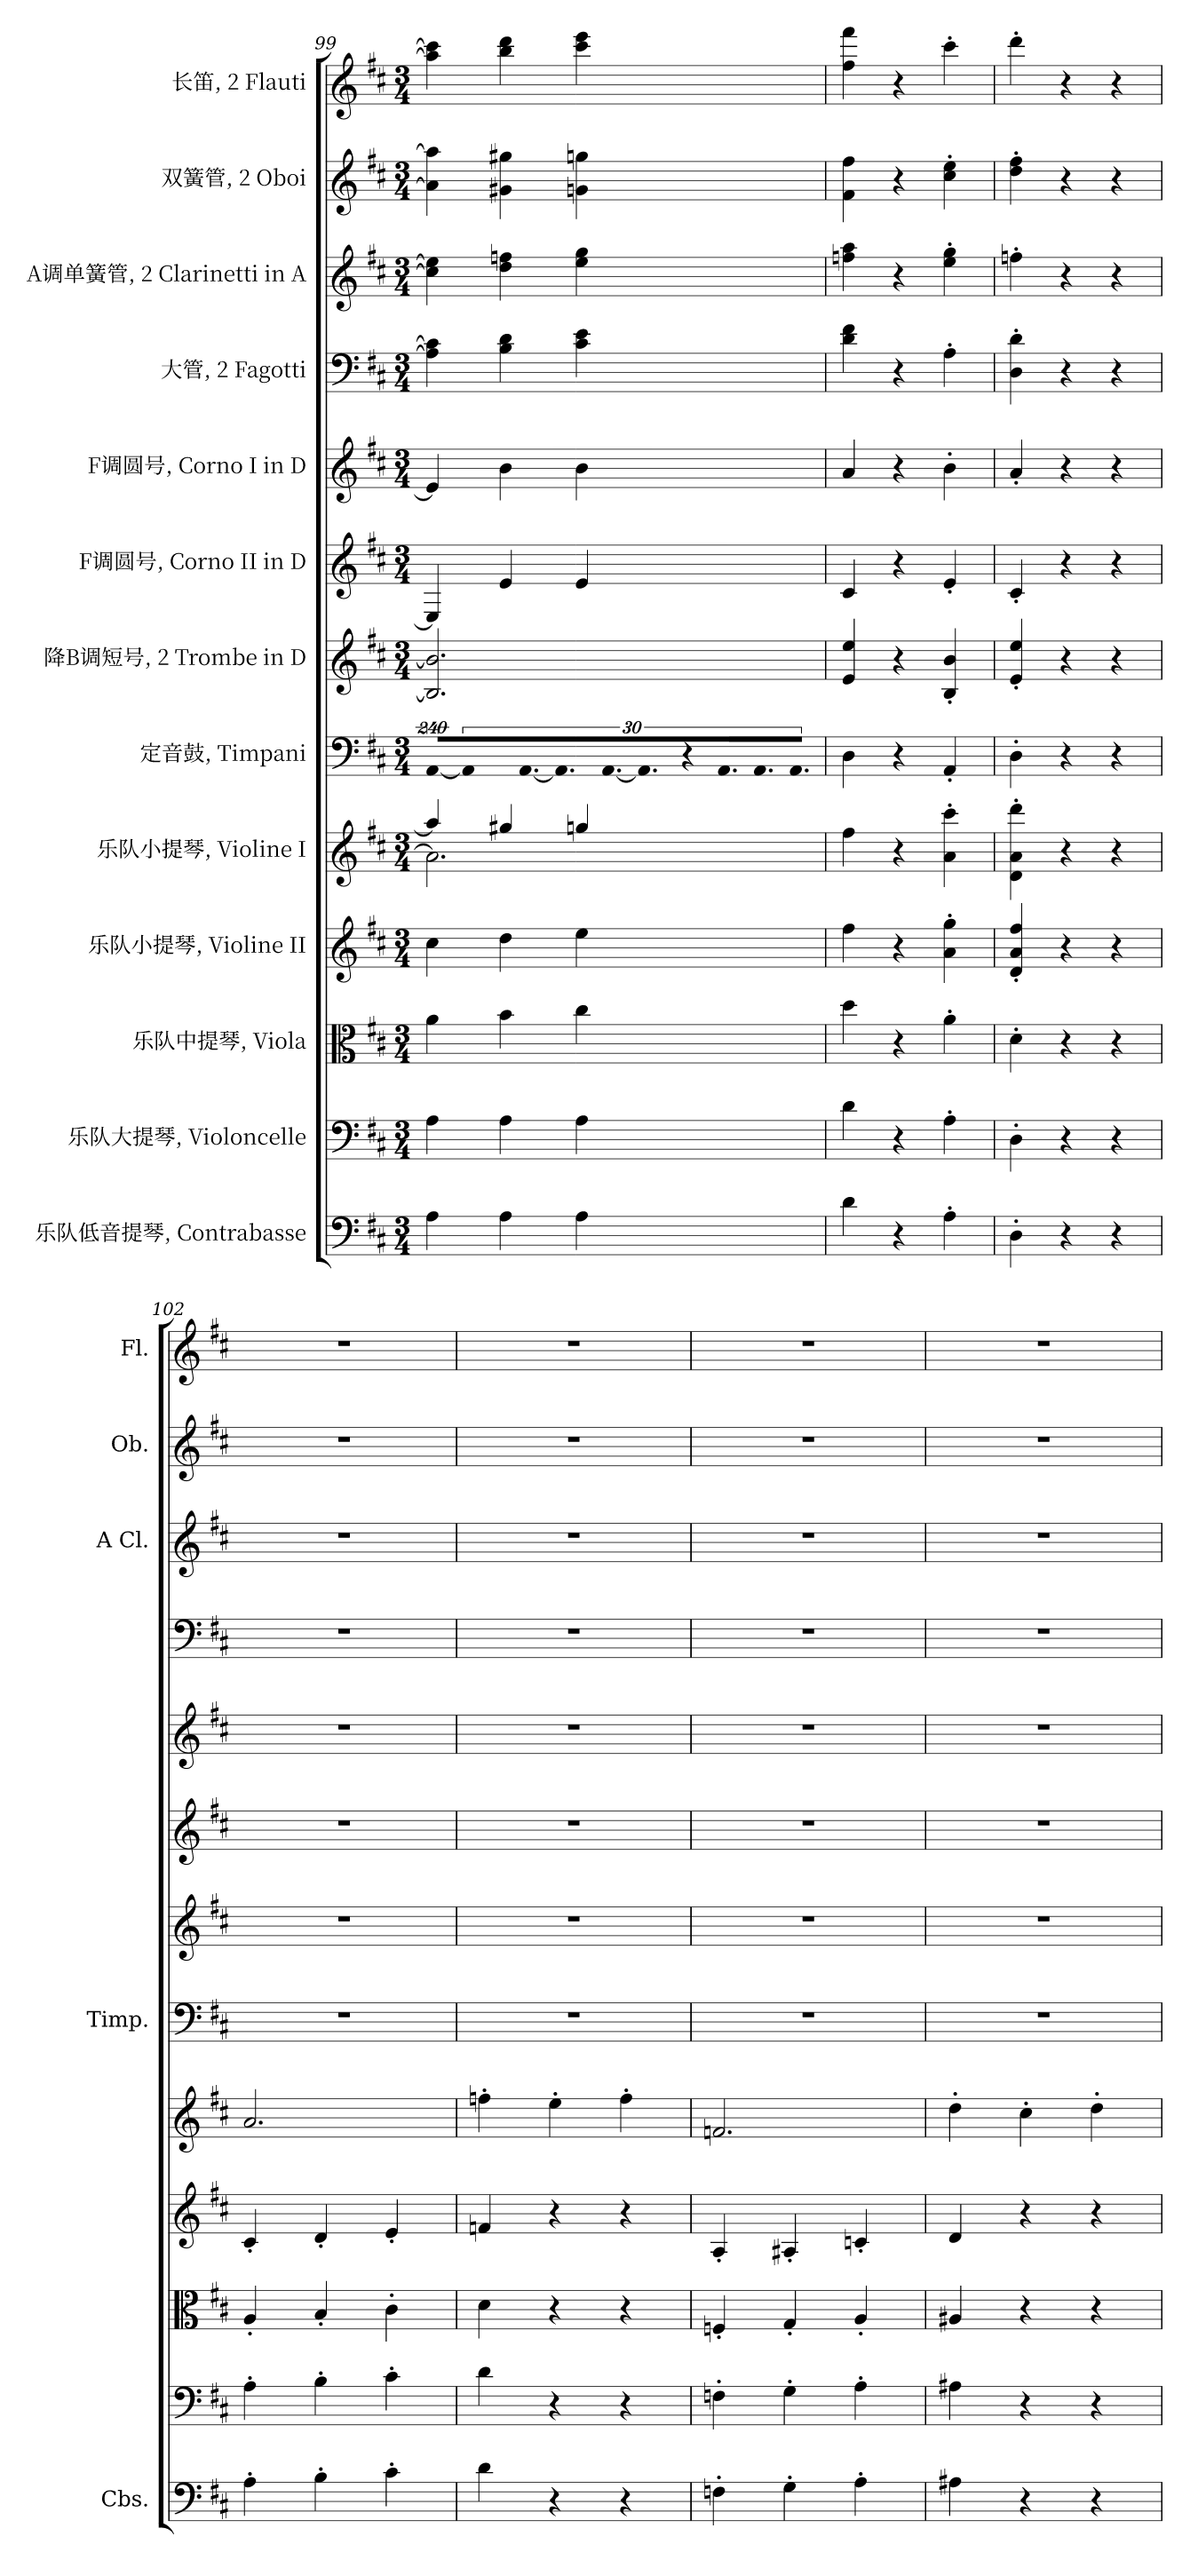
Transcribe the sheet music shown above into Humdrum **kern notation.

**kern	**kern	**kern	**kern	**kern	**kern	**kern	**kern	**kern	**kern	**kern	**kern	**kern
*part13	*part12	*part11	*part10	*part9	*part8	*part7	*part6	*part5	*part4	*part3	*part2	*part1
*staff13	*staff12	*staff11	*staff10	*staff9	*staff8	*staff7	*staff6	*staff5	*staff4	*staff3	*staff2	*staff1
*I"乐队低音提琴, Contrabasse	*I"乐队大提琴, Violoncelle	*I"乐队中提琴, Viola	*I"乐队小提琴, Violine II	*I"乐队小提琴, Violine I	*I"定音鼓, Timpani	*I"降B调短号, 2 Trombe in D	*I"F调圆号, Corno II in D	*I"F调圆号, Corno I in D	*I"大管, 2 Fagotti	*I"A调单簧管, 2 Clarinetti in A	*I"双簧管, 2 Oboi	*I"长笛, 2 Flauti
*I'Cbs.	*	*	*	*	*I'Timp.	*	*	*	*	*I'A Cl.	*I'Ob.	*I'Fl.
*clefF4	*clefF4	*clefC3	*clefG2	*clefG2	*clefF4	*clefG2	*clefG2	*clefG2	*clefF4	*clefG2	*clefG2	*clefG2
*ITrd7c12	*	*	*	*	*	*ITrd1c2	*ITrd4c7	*ITrd4c7	*	*ITrd2c3	*	*
*k[f#c#]	*k[f#c#]	*k[f#c#]	*k[f#c#]	*k[f#c#]	*k[f#c#]	*k[]	*k[f#]	*k[f#]	*k[f#c#]	*k[f#c#g#d#a#]	*k[f#c#]	*k[f#c#]
*M3/4	*M3/4	*M3/4	*M3/4	*M3/4	*M3/4	*M3/4	*M3/4	*M3/4	*M3/4	*M3/4	*M3/4	*M3/4
*MM315	*MM315	*MM315	*MM315	*MM315	*MM315	*MM315	*MM315	*MM315	*MM315	*MM315	*MM315	*MM315
=99	=99	=99	=99	=99	=99	=99	=99	=99	=99	=99	=99	=99
*	*	*	*	*^	*	*	*	*	*	*	*	*
!	!	!	!	!	!	!LO:N:vis=8	!	!	!	!	!	!	!
4AA\	4A\	4a\	4cc#\	4aa/]	2.a\]	[960%137AA/L	2.A/] 2.a/]	4AA/]	4A/]	4A\] 4c#\]	4a\] 4cc#\]	4a\] 4aa\]	4aa\] 4ccc#\]
!	!	!	!	!	!	!LO:N:vis=256%9	!	!	!	!	!	!	!
.	.	.	.	.	.	960%17AA/KLL]	.	.	.	.	.	.	.
.	.	.	.	.	.	1920ryy	.	.	.	.	.	.	.
!	!	!	!	!	!	!LO:N:vis=32.	!	!	!	!	!	!	!
.	.	.	.	.	.	[1920%103AA/	.	.	.	.	.	.	.
!	!	!	!	!	!	!LO:N:vis=32.	!	!	!	!	!	!	!
.	.	.	.	.	.	1920%103AA/]	.	.	.	.	.	.	.
*	*	*	*	*	*	*	*	*	*	*	*	*	*MM281
4AA\	4A\	4b\	4dd\	4gg#X/	.	.	.	4A/	4e\	4B\ 4d\	4b\ 4ddn\	4g#X\ 4gg#X\	4bb\ 4ddd\
!	!	!	!	!	!	!LO:N:vis=32.	!	!	!	!	!	!	!
.	.	.	.	.	.	[1920%103AA/	.	.	.	.	.	.	.
!	!	!	!	!	!	!LO:N:vis=32.	!	!	!	!	!	!	!
.	.	.	.	.	.	1920%103AA/JJJ]	.	.	.	.	.	.	.
!	!	!	!	!	!	!LO:N:vis=32.	!	!	!	!	!	!	!
.	.	.	.	.	.	1920%103r	.	.	.	.	.	.	.
!	!	!	!	!	!	!LO:N:vis=16.	!	!	!	!	!	!	!
.	.	.	.	.	.	960%103AA/LL	.	.	.	.	.	.	.
4AA\	4A\	4cc#\	4ee\	4ggn/	.	.	.	4A/	4e\	4c#\ 4e\	4cc#\ 4ee\	4gn\ 4ggn\	4ccc#\ 4eee\
!	!	!	!	!	!	!LO:N:vis=16.	!	!	!	!	!	!	!
.	.	.	.	.	.	960%103AA/	.	.	.	.	.	.	.
!	!	!	!	!	!	!LO:N:vis=16.	!	!	!	!	!	!	!
.	.	.	.	.	.	960%103AA/JJ	.	.	.	.	.	.	.
960ryy	960ryy	960ryy	960ryy	960ryy	960ryy	.	960ryy	960ryy	960ryy	960ryy	960ryy	960ryy	960ryy
*	*	*	*	*v	*v	*	*	*	*	*	*	*	*
!!LO:PB:g=z
=100	=100	=100	=100	=100	=100	=100	=100	=100	=100	=100	=100	=100
*	*	*	*	*	*	*	*	*	*	*	*	*MM315
4D\	4d\	4dd\	4ff#\	4ff#\	4D\	4d/ 4dd/	4F#/	4d/	4d\ 4f#\	4ddn\ 4ff#\	4f#\ 4ff#\	4ff#\ 4fff#\
*	*	*	*	*	*	*	*	*	*	*	*	*MM281
4r	4r	4r	4r	4r	4r	4r	4r	4r	4r	4r	4r	4r
4AA'\	4A'\	4a'\	4a\' 4gg\'	4a\' 4ccc#\'	4AA'/	4A/' 4a/'	4A'/	4e'\	4A'\	4cc#\' 4ee\'	4cc#\' 4ee\'	4ccc#'\
=101	=101	=101	=101	=101	=101	=101	=101	=101	=101	=101	=101	=101
*	*	*	*	*	*	*	*	*	*	*	*	*MM269
4DD'\	4D'\	4d'\	4d/' 4a/' 4ff#/'	4d\' 4a\' 4ddd\'	4D'\	4d/' 4dd/'	4F#'/	4d'/	4D\' 4d\'	4ddn'\	4dd\' 4ff#\'	4ddd'\
4r	4r	4r	4r	4r	4r	4r	4r	4r	4r	4r	4r	4r
4r	4r	4r	4r	4r	4r	4r	4r	4r	4r	4r	4r	4r
=102	=102	=102	=102	=102	=102	=102	=102	=102	=102	=102	=102	=102
*	*	*	*	*	*	*	*	*	*	*	*	*MM301
4AA'\	4A'\	4A'/	4c#'/	2.a/	2.r	2.r	2.r	2.r	2.r	2.r	2.r	2.r
4BB'\	4B'\	4B'/	4d'/	.	.	.	.	.	.	.	.	.
4C#'\	4c#'\	4c#'\	4e'/	.	.	.	.	.	.	.	.	.
=103	=103	=103	=103	=103	=103	=103	=103	=103	=103	=103	=103	=103
*	*	*	*	*	*	*	*	*	*	*	*	*MM301
4D\	4d\	4d\	4fn/	4ffn'\	2.r	2.r	2.r	2.r	2.r	2.r	2.r	2.r
4r	4r	4r	4r	4ee'\	.	.	.	.	.	.	.	.
4r	4r	4r	4r	4ff'\	.	.	.	.	.	.	.	.
=104	=104	=104	=104	=104	=104	=104	=104	=104	=104	=104	=104	=104
*	*	*	*	*	*	*	*	*	*	*	*	*MM301
4FFn'\	4Fn'\	4Fn'/	4A'/	2.fn/	2.r	2.r	2.r	2.r	2.r	2.r	2.r	2.r
4GG'\	4G'\	4G'/	4A#X'/	.	.	.	.	.	.	.	.	.
4AA'\	4A'\	4A'/	4cn'/	.	.	.	.	.	.	.	.	.
=105	=105	=105	=105	=105	=105	=105	=105	=105	=105	=105	=105	=105
*	*	*	*	*	*	*	*	*	*	*	*	*MM301
4AA#X\	4A#X\	4A#X/	4d/	4dd'\	2.r	2.r	2.r	2.r	2.r	2.r	2.r	2.r
4r	4r	4r	4r	4cc#'\	.	.	.	.	.	.	.	.
4r	4r	4r	4r	4dd'\	.	.	.	.	.	.	.	.
=	=	=	=	=	=	=	=	=	=	=	=	=
*-	*-	*-	*-	*-	*-	*-	*-	*-	*-	*-	*-	*-
